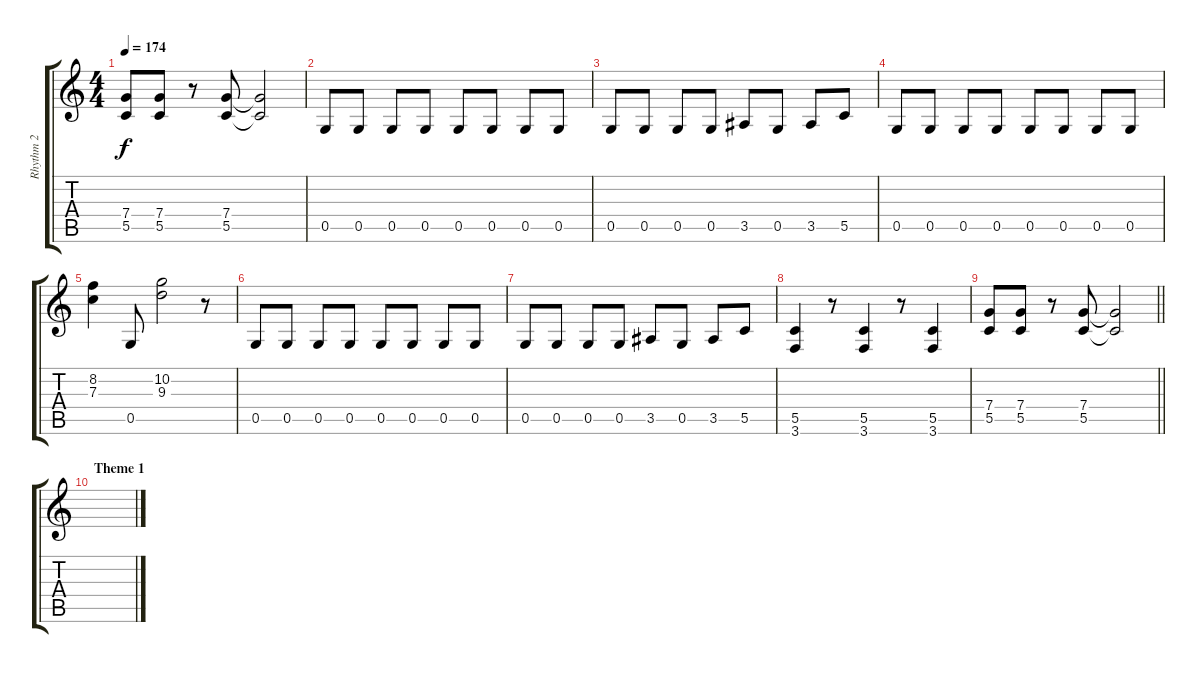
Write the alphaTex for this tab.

\track ("Rhythm 2" "Rhythm 2") {instrument distortionguitar}
\staff {score tabs}
\tuning (D4 A3 F3 C3 G2 D2) {hide}
\ts (4 4)
\tempo 174
\clef g2
\ks c
(7.4 5.5).8{dy f} (7.4 5.5).8 r.8 (7.4 5.5).8 (7.4{t} 5.5{t}).2 |
0.5.8 0.5.8 0.5.8 0.5.8 0.5.8 0.5.8 0.5.8 0.5.8 |
0.5.8 0.5.8 0.5.8 0.5.8 3.5.8 0.5.8 3.5.8 5.5.8 |
0.5.8 0.5.8 0.5.8 0.5.8 0.5.8 0.5.8 0.5.8 0.5.8 |
(8.2 7.3).4 0.5.8 (10.2 9.3).2 r.8 |
0.5.8 0.5.8 0.5.8 0.5.8 0.5.8 0.5.8 0.5.8 0.5.8 |
0.5.8 0.5.8 0.5.8 0.5.8 3.5.8 0.5.8 3.5.8 5.5.8 |
(5.5 3.6).4 r.8 (5.5 3.6).4 r.8 (5.5 3.6).4 |
\barLineRight lightlight
(7.4 5.5).8 (7.4 5.5).8 r.8 (7.4 5.5).8 (7.4{t} 5.5{t}).2 |
\section ("" "Theme 1")
